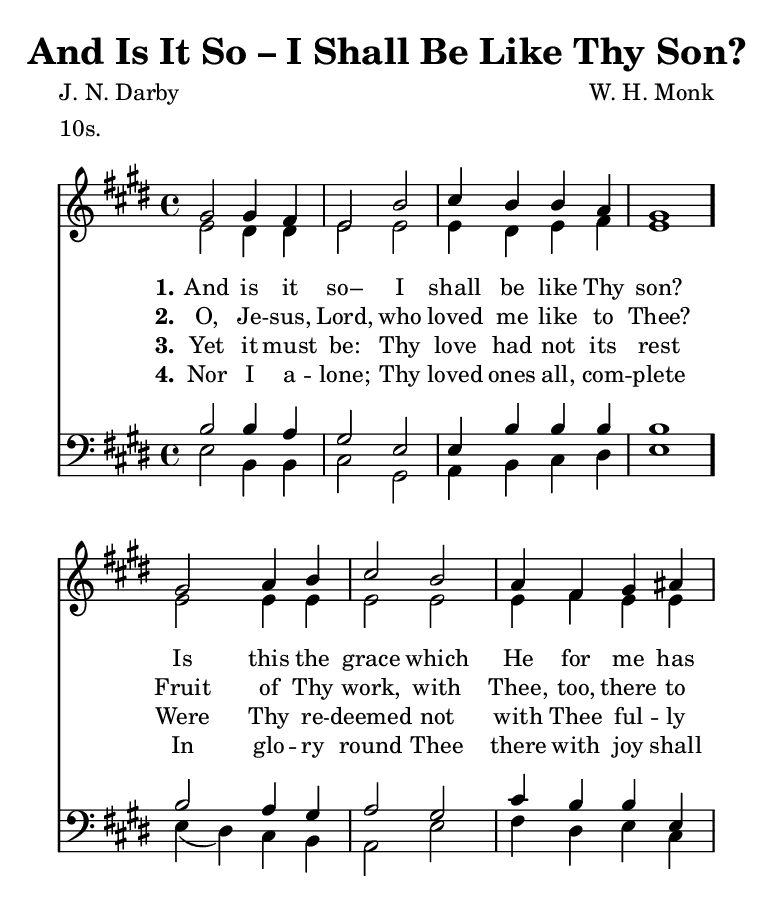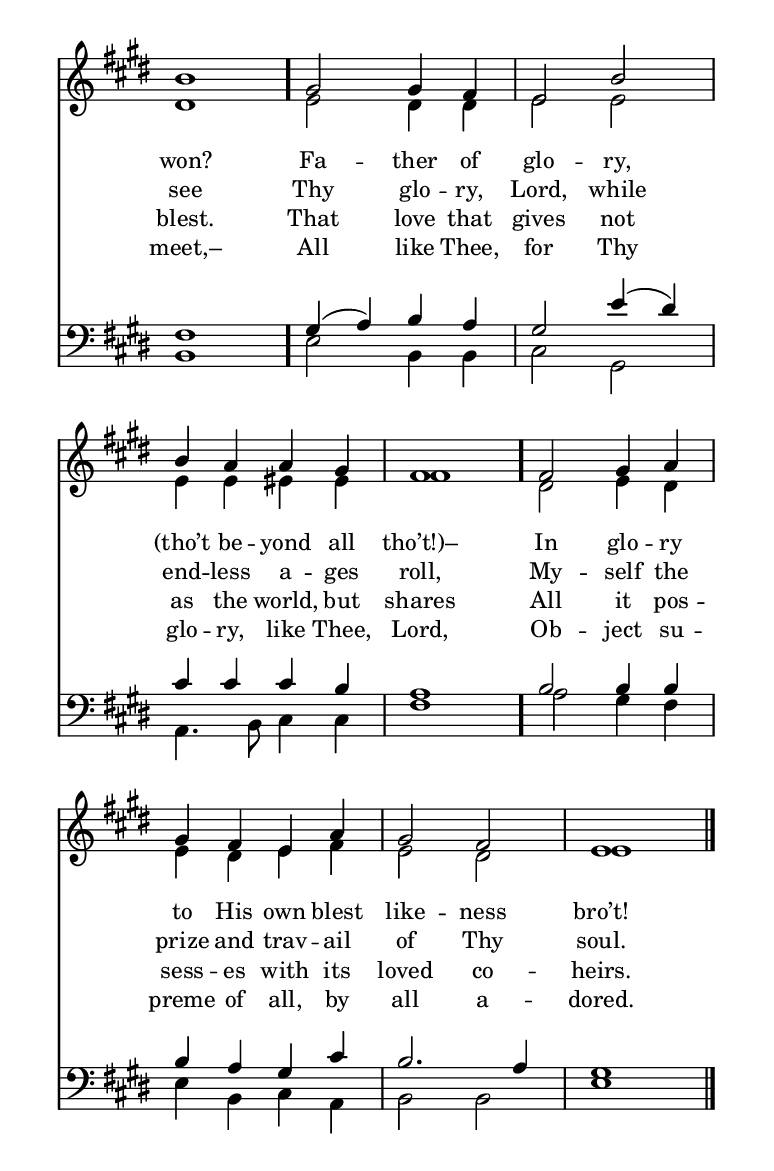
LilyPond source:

\include "common/global.ily"
\paper {
  \include "common/paper.ily"
  ragged-bottom = ##t
}

\header{
  hymnnumber = "270"
  title = "And Is It So – I Shall Be Like Thy Son?"
  tunename = "Eventide" % see EOG076
  meter = "10s." % original has 4-10s. but EOG076 has "10s."
  poet = "J. N. Darby"
  composer = "W. H. Monk"
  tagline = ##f
}

global = {
  \include "common/overrides.ily"
  \override Staff.TimeSignature.style = #'()
  \time 4/4
  \override Score.MetronomeMark.transparent = ##t % hide all fermata changes too
  \tempo 4=110
  \key e \major
  \autoBeamOff
}

patternAA = { c2      c4 c4 | c2 c2      | c4  c4 c4 c4 | c1 }
patternAB = { c4( c4) c4 c4 | c2 c2      | c4  c4 c4 c4 | c1 }
patternAC = { c4( c4) c4 c4 | c2 c4( c4) | c4  c4 c4 c4 | c1 }
patternAD = { c2      c4 c4 | c2 c2      | c4. c8 c4 c4 | c1 }

patternBA = { c2 c4 c4 | c4 c4 c4 c4 | c2  c2 | c1 }
patternBB = { c2 c4 c4 | c4 c4 c4 c4 | c2. c4 | c1 }

notesSoprano = {
\global
\relative c'' {

  \changePitch \patternAA { gis gis fis | e b' | cis b b a | gis }
  \changePitch \patternAA { gis a b | cis b | a fis gis ais | b }
  \changePitch \patternAA { gis gis fis | e b' | b a a gis | fis }
  \changePitch \patternBA { fis gis a | gis fis e a | gis fis | e }

  \bar "|."

}
}

notesAlto = {
\global
\relative e' {

  \changePitch \patternAA { e dis dis | e e | e dis e fis | e }
  \changePitch \patternAA { e e e | e e | e fis e e | dis }
  \changePitch \patternAA { e dis dis | e e | e e eis eis | fis }
  \changePitch \patternBA { dis e dis | e dis e fis | e dis | e }

}
}

notesTenor = {
\global
\relative a {

  \changePitch \patternAA { b b a | gis e | e b' b b | b }
  \changePitch \patternAA { b a gis | a gis | cis b b e, | fis }
  \changePitch \patternAC { gis a b a | gis e' dis | cis cis cis b | a }
  \changePitch \patternBB { b b b | b a gis cis | b a | gis }

}
}

notesBass = {
\global
\relative f {

  \changePitch \patternAA { e b b | cis gis | a b cis dis | e }
  \changePitch \patternAB { e dis cis b | a e' | fis dis e cis | b }
  \changePitch \patternAD { e b b | cis gis | a b cis cis | fis }
  \changePitch \patternBA { a gis fis | e b cis a | b b e }

}
}


wordsA = \lyricmode {
\set stanza = "1."

And is it so– I shall be like Thy son? \bar "."
Is this the grace which He for me has won? \bar "."
Fa -- ther of glo -- ry, (tho’t be -- yond all tho’t!)– \bar "."
In glo -- ry to His own blest like -- ness bro’t! \bar "."

}

wordsB = \lyricmode {
\set stanza = "2."

O, Je -- sus, Lord, who loved me like to Thee?
Fruit of Thy work, with Thee, too, there to see
Thy glo -- ry, Lord, while end -- less a -- ges roll,
My -- self the prize and trav -- ail of Thy soul.

}

wordsC = \lyricmode {
\set stanza = "3."

Yet it must be: Thy love had not its rest
Were Thy re -- deemed not with Thee ful -- ly blest.
That love that gives not as the world, but shares
All it pos -- sess -- es with its loved co -- heirs.

}

wordsD = \lyricmode {
\set stanza = "4."

Nor I a -- lone; Thy loved ones all, com -- plete
In glo -- ry round Thee there with joy shall meet,–
All like Thee, for Thy glo -- ry, like Thee, Lord,
Ob -- ject su -- preme of all, by all a -- dored.

}

\score {
  \context ChoirStaff <<
    \context Staff = upper <<
      \set ChoirStaff.systemStartDelimiter = #'SystemStartBar
      \context Voice  = sopranos { \voiceOne << \notesSoprano >> }
      \context Voice  = altos { \voiceTwo << \notesAlto >> }
      \context Lyrics = one   \lyricsto sopranos \wordsA
      \context Lyrics = two   \lyricsto sopranos \wordsB
      \context Lyrics = three \lyricsto sopranos \wordsC
      \context Lyrics = four  \lyricsto sopranos \wordsD
    >>
    \context Staff = men <<
      \clef bass
      \context Voice  = tenors { \voiceOne << \notesTenor >> }
      \context Voice  = basses { \voiceTwo << \notesBass >> }
    >>
  >>
  \layout {
    \include "common/layout.ily"
  }
  \midi{
    \include "common/midi.ily"
  }
}

% TODO suggest alternate tune No. 6, as EOG076 does ?

\version "2.18.2"  % necessary for upgrading to future LilyPond versions.

% vi:set et ts=2 sw=2 ai nocindent syntax=lilypond:
